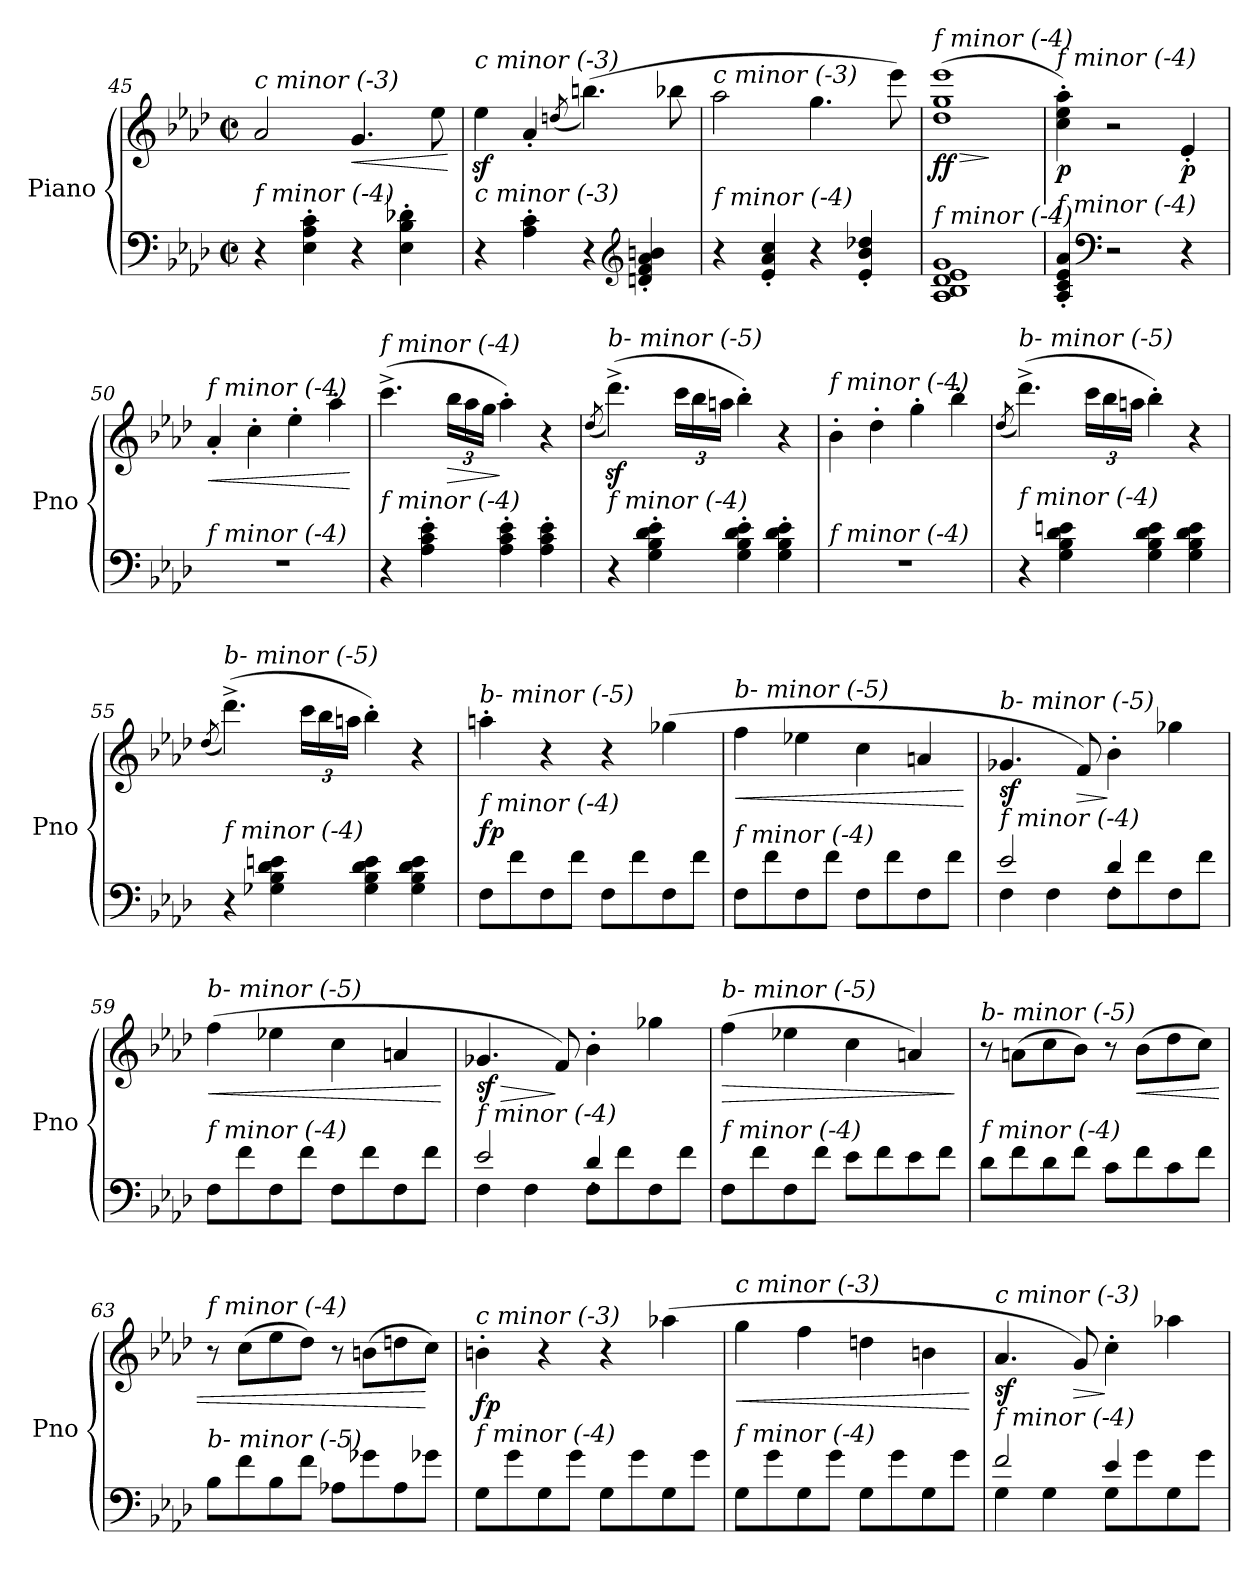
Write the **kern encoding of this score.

**kern	**kern	**dynam
*part1	*part1	*part1
*staff2	*staff1	*staff1/2
*I"Piano	*	*
*I'Pno	*	*
*clefF4	*clefG2	*
*k[b-e-a-d-]	*k[b-e-a-d-]	*
*M2/2	*M2/2	*
*met(c|)	*met(c|)	*
=45	=45	=45
!	!LO:TX:i:t=c minor (-3)	!
!LO:TX:i:t=f minor (-4)	!	!
4r	2a-/	.
4E-\' 4A-\' 4c\'	.	.
!	!	!LO:HP:b
4r	4.g/	<
4E-\' 4B-\' 4d-X\'	.	.
.	8ee-\	.
.	.	[
=46	=46	=46
!	!LO:TX:i:t=c minor (-3)	!
!LO:TX:i:t=c minor (-3)	!	!
4r	4ee-z<\	.
4A-\' 4c\'	4a-'/	.
.	(<8qddn/	.
4r	(>4.bbni\)	.
*clefG2	*	*
4dn/' 4f/' 4a-/' 4bni/'	.	.
.	8bb-\	.
!!LO:LB:g=z
=47	=47	=47
!	!LO:TX:i:t=c minor (-3)	!
!LO:TX:i:t=f minor (-4)	!	!
4r	2aa-\	.
4e-/' 4a-/' 4cc/'	.	.
4r	4.gg\	.
4e-/' 4b-/' 4dd-X/'	.	.
.	8eee-\)	.
=48	=48	=48
!	!LO:TX:i:t=f minor (-4)	!
!LO:TX:i:t=f minor (-4)	!	!
!	!	!LO:HP:b
!	!	!LO:DY:n=1:b
1A- 1B- 1d- 1e- 1g	(>1dd- 1gg 1eee-	> ff
.	.	]
=49	=49	=49
!	!LO:TX:i:t=f minor (-4)	!
!LO:TX:i:t=f minor (-4)	!	!
!	!	!LO:DY:b
4A-/' 4c/' 4e-/' 4a-/'	4cc\' 4ee-\' 4aa-\')	p
*clefF4	*	*
2r	2r	.
!	!	!LO:DY:b
4r	4e-'/	p
=50	=50	=50
!	!LO:TX:i:t=f minor (-4)	!
!LO:TX:i:t=f minor (-4)	!	!
!	!	!LO:HP:b
1r	4a-'/	<
.	4cc'\	.
.	4ee-'\	.
.	4aa-'\	.
.	.	[
=51	=51	=51
!	!LO:TX:i:t=f minor (-4)	!
!LO:TX:i:t=f minor (-4)	!	!
4r	(>4.ccc^\	.
4A-\' 4c\' 4e-\'	.	.
*	*Xbrackettup	*
!	!	!LO:HP:b
.	24bb-\LL	>
.	24aa-\	.
.	24gg\JJ	.
4A-\' 4c\' 4e-\'	4aa-'\)	]
4A-\' 4c\' 4e-\'	4r	.
=52	=52	=52
.	(>8qdd-/	.
!	!LO:TX:i:t=b- minor (-5)	!
!LO:TX:i:t=f minor (-4)	!	!
4r	(>4.ddd-z<^\)	.
4G\' 4B-\' 4d-\' 4e-\'	.	.
.	24ccc\LL	.
.	24bb-\	.
.	24aan\JJ	.
4G\' 4B-\' 4d-\' 4e-\'	4bb-'\)	.
4G\' 4B-\' 4d-\' 4e-\'	4r	.
=53	=53	=53
!	!LO:TX:i:t=f minor (-4)	!
!LO:TX:i:t=f minor (-4)	!	!
1r	4b-'\	.
.	4dd-'\	.
.	4gg'\	.
.	4bb-'\	.
!!LO:LB:g=z
=54	=54	=54
.	(>8qdd-/	.
!	!LO:TX:i:t=b- minor (-5)	!
!LO:TX:i:t=f minor (-4)	!	!
4r	(>4.ddd-^\)	.
4G\ 4B-\ 4d-\ 4en\	.	.
.	24ccc\LL	.
.	24bb-\	.
.	24aan\JJ	.
4G\ 4B-\ 4d-\ 4e\	4bb-'\)	.
4G\ 4B-\ 4d-\ 4e\	4r	.
=55	=55	=55
.	(>8qdd-/	.
!	!LO:TX:i:t=b- minor (-5)	!
!LO:TX:i:t=f minor (-4)	!	!
4r	(>4.ddd-^\)	.
4G-X\ 4B-\ 4d-\ 4en\	.	.
.	24ccc\LL	.
.	24bb-\	.
.	24aan\JJ	.
4G-\ 4B-\ 4d-\ 4e\	4bb-'\)	.
4G-\ 4B-\ 4d-\ 4e\	4r	.
=56	=56	=56
!	!LO:TX:i:t=b- minor (-5)	!
!LO:TX:i:t=f minor (-4)	!	!
!	!	!LO:DY:a=2
8F\L	4aan'\	fp
8f\	.	.
8F\	4r	.
8f\J	.	.
8F\L	4r	.
8f\	.	.
8F\	(>4gg-X\	.
8f\J	.	.
=57	=57	=57
!	!LO:TX:i:t=b- minor (-5)	!
!LO:TX:i:t=f minor (-4)	!	!
!	!	!LO:HP:b
8F\L	4ff\	<
8f\	.	.
8F\	4ee-X\	.
8f\J	.	.
8F\L	4cc\	.
8f\	.	.
8F\	4an/	.
8f\J	.	.
.	.	[
=58	=58	=58
*^	*^	*
!	!	!LO:TX:i:t=b- minor (-5)	!	!
!LO:TX:i:t=f minor (-4)	!	!	!	!
!	!	!	!	!LO:DY:b
4F\	2e-/	4.g-X/	2.ryy	sf
4F\	.	.	.	.
!	!	!	!	!LO:HP:b
.	.	8f/)	.	>
8F\L	4d-'/	4b-'\	.	]
8f\	.	.	.	.
8F\	4ryy	4gg-X\	4ryy	.
8f\J	.	.	.	.
*v	*v	*	*	*
*	*v	*v	*
!!LO:LB:g=z
=59	=59	=59
!	!LO:TX:i:t=b- minor (-5)	!
!LO:TX:i:t=f minor (-4)	!	!
!	!	!LO:HP:b
8F\L	(>4ff\	<
8f\	.	.
8F\	4ee-X\	.
8f\J	.	.
8F\L	4cc\	.
8f\	.	.
8F\	4an/	.
8f\J	.	.
.	.	[
=60	=60	=60
*^	*	*
!	!	!LO:TX:i:t=b- minor (-5)	!
!LO:TX:i:t=f minor (-4)	!	!	!
!	!	!	!LO:HP:b
*	*	*^	*
!	!	!	!	!LO:DY:n=1:b
4F\	2e-/	4.g-X/	2.ryy	> sf
4F\	.	.	.	.
.	.	8f/)	.	]
8F\L	4d-'/	4b-'\	.	.
8f\	.	.	.	.
8F\	4ryy	4gg-X\	4ryy	.
8f\J	.	.	.	.
*v	*v	*	*	*
*	*v	*v	*
=61	=61	=61
!	!LO:TX:i:t=b- minor (-5)	!
!LO:TX:i:t=f minor (-4)	!	!
!	!	!LO:HP:b
8F\L	(>4ff\	>
8f\	.	.
8F\	4ee-X\	.
8f\J	.	.
8e-\L	4cc\	.
8f\	.	.
8e-\	4an/)	.
8f\J	.	.
.	.	]
=62	=62	=62
!	!LO:TX:i:t=b- minor (-5)	!
!LO:TX:i:t=f minor (-4)	!	!
8d-\L	8r	.
8f\	(>8an\L	.
8d-\	8cc\	.
8f\J	8b-\J)	.
8c\L	8r	.
!	!	!LO:HP:b
8f\	(>8b-\L	<
8c\	8dd-\	.
8f\J	8cc\J)	.
=63	=63	=63
!	!LO:TX:i:t=f minor (-4)	!
!LO:TX:i:t=b- minor (-5)	!	!
8B-\L	8r	.
8f\	(>8cc\L	.
8B-\	8ee-\	.
8f\J	8dd-\J)	.
8A-X\L	8r	.
8g-Xi\	(>8bn\L	.
8A-\	8ddn\	.
8g-Xi\J	8cc\J)	[
!!LO:PB:g=z
=64	=64	=64
!	!LO:TX:i:t=c minor (-3)	!
!LO:TX:i:t=f minor (-4)	!	!
!	!	!LO:DY:b
8G\L	4bn'\	fp
8g\	.	.
8G\	4r	.
8g\J	.	.
8G\L	4r	.
8g\	.	.
8G\	(>4aa-X\	.
8g\J	.	.
=65	=65	=65
!	!LO:TX:i:t=c minor (-3)	!
!LO:TX:i:t=f minor (-4)	!	!
!	!	!LO:HP:b
8G\L	4gg\	<
8g\	.	.
8G\	4ff\	.
8g\J	.	.
8G\L	4ddn\	.
8g\	.	.
8G\	4bn\	.
8g\J	.	.
.	.	[
=66	=66	=66
*^	*^	*
!	!	!LO:TX:i:t=c minor (-3)	!	!
!LO:TX:i:t=f minor (-4)	!	!	!	!
!	!	!	!	!LO:DY:b
4G\	2f/	4.a-/	2.ryy	sf
4G\	.	.	.	.
!	!	!	!	!LO:HP:b
.	.	8g/)	.	>
8G\L	4e-'/	4cc'\	.	]
8g\	.	.	.	.
8G\	4ryy	4aa-X\	4ryy	.
8g\J	.	.	.	.
*v	*v	*	*	*
*	*v	*v	*
=	=	=
*-	*-	*-
